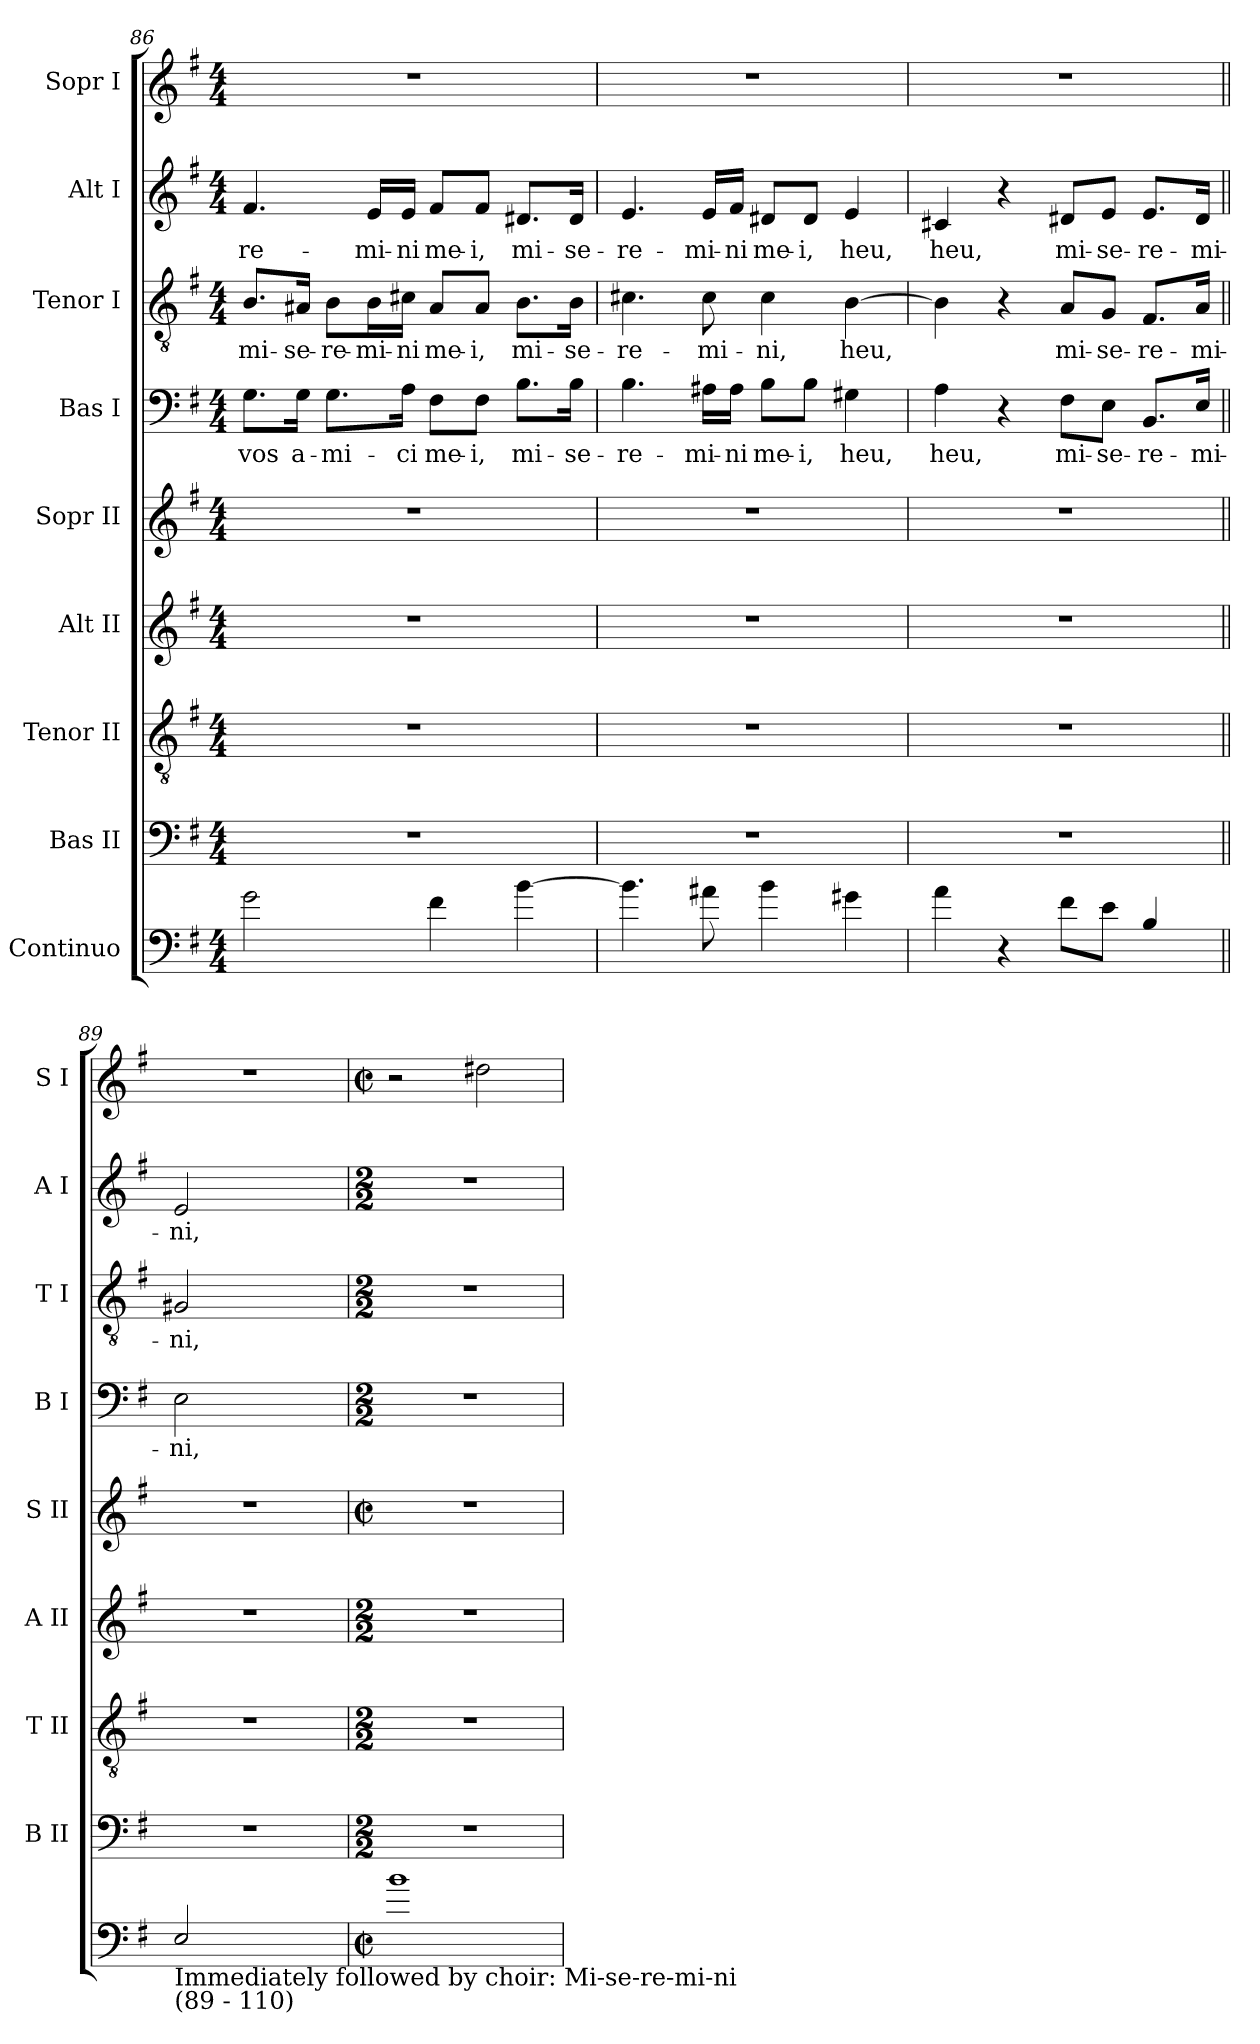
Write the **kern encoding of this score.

**kern	**kern	**kern	**kern	**kern	**kern	**text	**kern	**text	**kern	**text	**kern
*part9	*part8	*part7	*part6	*part5	*part4	*part4	*part3	*part3	*part2	*part2	*part1
*staff9	*staff8	*staff7	*staff6	*staff5	*staff4	*staff4	*staff3	*staff3	*staff2	*staff2	*staff1
*I"Continuo	*I"Bas II	*I"Tenor II	*I"Alt II	*I"Sopr II	*I"Bas I	*	*I"Tenor I	*	*I"Alt I	*	*I"Sopr I
*	*I'B II	*I'T II	*I'A II	*I'S II	*I'B I	*	*I'T I	*	*I'A I	*	*I'S I
!!LO:LB:g=z
*clefF4	*clefF4	*clefGv2	*clefG2	*clefG2	*clefF4	*	*clefGv2	*	*clefG2	*	*clefG2
*ITrd7c12	*	*	*	*	*	*	*	*	*	*	*
*k[f#]	*k[f#]	*k[f#]	*k[f#]	*k[f#]	*k[f#]	*	*k[f#]	*	*k[f#]	*	*k[f#]
*G:	*G:	*G:	*G:	*G:	*G:	*	*G:	*	*G:	*	*G:
*M4/4	*M4/4	*M4/4	*M4/4	*M4/4	*M4/4	*	*M4/4	*	*M4/4	*	*M4/4
=86	=86	=86	=86	=86	=86	=86	=86	=86	=86	=86	=86
!	!	!	!	!	!	!LO:LY:b	!	!LO:LY:b	!	!LO:LY:b	!
2G\	1r	1r	1r	1r	8.G\L	vos	8.B/L	mi-	4.f#/	re-	1r
!	!	!	!	!	!	!LO:LY:b	!	!LO:LY:b	!	!	!
.	.	.	.	.	16G\Jk	a-	16A#X/Jk	-se-	.	.	.
!	!	!	!	!	!	!LO:LY:b	!	!LO:LY:b	!	!	!
.	.	.	.	.	8.G\L	-mi-	8B\L	-re-	.	.	.
!	!	!	!	!	!	!	!	!LO:LY:b	!	!LO:LY:b	!
.	.	.	.	.	.	.	16B\L	-mi-	16e/LL	-mi-	.
!	!	!	!	!	!	!LO:LY:b	!	!LO:LY:b	!	!LO:LY:b	!
.	.	.	.	.	16A\Jk	-ci	16c#X\JJ	-ni	16e/JJ	-ni	.
!	!	!	!	!	!	!LO:LY:b	!	!LO:LY:b	!	!LO:LY:b	!
4F#\	.	.	.	.	8F#\L	me-	8A#/L	me-	8f#/L	me-	.
!	!	!	!	!	!	!LO:LY:b	!	!LO:LY:b	!	!LO:LY:b	!
.	.	.	.	.	8F#\J	-i,	8A#/J	-i,	8f#/J	-i,	.
!	!	!	!	!	!	!LO:LY:b	!	!LO:LY:b	!	!LO:LY:b	!
[4B\	.	.	.	.	8.B\L	mi-	8.B\L	mi-	8.d#X/L	mi-	.
!	!	!	!	!	!	!LO:LY:b	!	!LO:LY:b	!	!LO:LY:b	!
.	.	.	.	.	16B\Jk	-se-	16B\Jk	-se-	16d#/Jk	-se-	.
=87	=87	=87	=87	=87	=87	=87	=87	=87	=87	=87	=87
!	!	!	!	!	!	!LO:LY:b	!	!LO:LY:b	!	!LO:LY:b	!
4.B\]	1r	1r	1r	1r	4.B\	-re-	4.c#X\	-re-	4.e/	-re-	1r
!	!	!	!	!	!	!LO:LY:b	!	!LO:LY:b	!	!LO:LY:b	!
8A#X\	.	.	.	.	16A#X\LL	-mi-	8c#\	-mi-	16e/LL	-mi-	.
!	!	!	!	!	!	!LO:LY:b	!	!	!	!LO:LY:b	!
.	.	.	.	.	16A#\JJ	-ni	.	.	16f#/JJ	-ni	.
!	!	!	!	!	!	!LO:LY:b	!	!LO:LY:b	!	!LO:LY:b	!
4B\	.	.	.	.	8B\L	me-	4c#\	-ni,	8d#X/L	me-	.
!	!	!	!	!	!	!LO:LY:b	!	!	!	!LO:LY:b	!
.	.	.	.	.	8B\J	-i,	.	.	8d#/J	-i,	.
!	!	!	!	!	!	!LO:LY:b	!	!LO:LY:b	!	!LO:LY:b	!
4G#X\	.	.	.	.	4G#X\	heu,	[4B\	heu,	4e/	heu,	.
=88	=88	=88	=88	=88	=88	=88	=88	=88	=88	=88	=88
!	!	!	!	!	!	!LO:LY:b	!	!	!	!LO:LY:b	!
4A\	1r	1r	1r	1r	4A\	heu,	4B\]	.	4c#X/	heu,	1r
4r	.	.	.	.	4r	.	4r	.	4r	.	.
!	!	!	!	!	!	!LO:LY:b	!	!LO:LY:b	!	!LO:LY:b	!
8F#\L	.	.	.	.	8F#\L	mi-	8A/L	mi-	8d#X/L	mi-	.
!	!	!	!	!	!	!LO:LY:b	!	!LO:LY:b	!	!LO:LY:b	!
8E\J	.	.	.	.	8E\J	-se-	8G/J	-se-	8e/J	-se-	.
!	!	!	!	!	!	!LO:LY:b	!	!LO:LY:b	!	!LO:LY:b	!
4BB/	.	.	.	.	8.BB/L	-re-	8.F#/L	-re-	8.e/L	-re-	.
!	!	!	!	!	!	!LO:LY:b	!	!LO:LY:b	!	!LO:LY:b	!
.	.	.	.	.	16E/Jk	-mi-	16A/Jk	-mi-	16d#/Jk	-mi-	.
=89||	=89||	=89||	=89||	=89||	=89||	=89||	=89||	=89||	=89||	=89||	=89||
!LO:TX:b:t=Immediately followed by choir&colon; Mi-se-re-mi-ni\n(89 - 110)	!	!	!	!	!	!	!	!	!	!	!
!	!	!	!	!	!	!LO:LY:b	!	!LO:LY:b	!	!LO:LY:b	!
2EE/	1r	1r	1r	1r	2E\	-ni,	2G#X/	-ni,	2e/	-ni,	1r
2ryy	.	.	.	.	2ryy	.	2ryy	.	2ryy	.	.
!!LO:PB:g=z
=90	=90	=90	=90	=90	=90	=90	=90	=90	=90	=90	=90
*M2/2	*M2/2	*M2/2	*M2/2	*M2/2	*M2/2	*	*M2/2	*	*M2/2	*	*M2/2
*met(c|)	*	*	*	*met(c|)	*	*	*	*	*	*	*met(c|)
1B	1r	1r	1r	1r	1r	.	1r	.	1r	.	2r
.	.	.	.	.	.	.	.	.	.	.	2dd#X\
=	=	=	=	=	=	=	=	=	=	=	=
*-	*-	*-	*-	*-	*-	*-	*-	*-	*-	*-	*-
